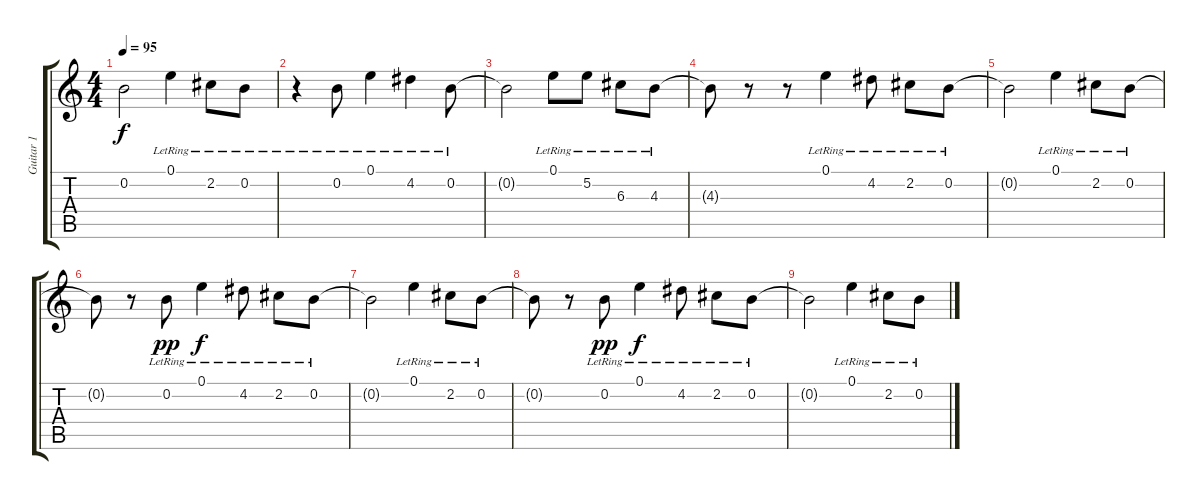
\track ("Guitar 1" "Guitar 1") {instrument acousticguitarsteel}
\staff {score tabs}
\tuning (E4 B3 G3 D3 A2 E2) {hide}
\ts (4 4)
\tempo 95
\clef g2
\ks c
0.2{t}.2{dy f} 0.1{lr}.4{volume 5} 2.2{lr}.8 0.2{lr}.8 |
r.4 0.2{lr}.8 0.1{lr}.4{volume 8} 4.2{lr}.4 0.2{lr}.8 |
0.2{t}.2 0.1{lr}.8{volume 5} 5.2{lr}.8 6.3{lr}.8 4.3{lr}.8 |
4.3{t}.8 r.8 r.8 0.1{lr}.4{volume 8} 4.2{lr}.8 2.2{lr}.8 0.2{lr}.8 |
0.2{t}.2 0.1{lr}.4{volume 5} 2.2{lr}.8 0.2{lr}.8 |
0.2{t}.8 r.8 0.2{lr}.8{dy pp} 0.1{lr}.4{dy f volume 8} 4.2{lr}.8 2.2{lr}.8 0.2{lr}.8 |
0.2{t}.2 0.1{lr}.4{volume 5} 2.2{lr}.8 0.2{lr}.8 |
0.2{t}.8 r.8 0.2{lr}.8{dy pp} 0.1{lr}.4{dy f volume 8} 4.2{lr}.8 2.2{lr}.8 0.2{lr}.8 |
0.2{t}.2 0.1{lr}.4{volume 5} 2.2{lr}.8 0.2{lr}.8
